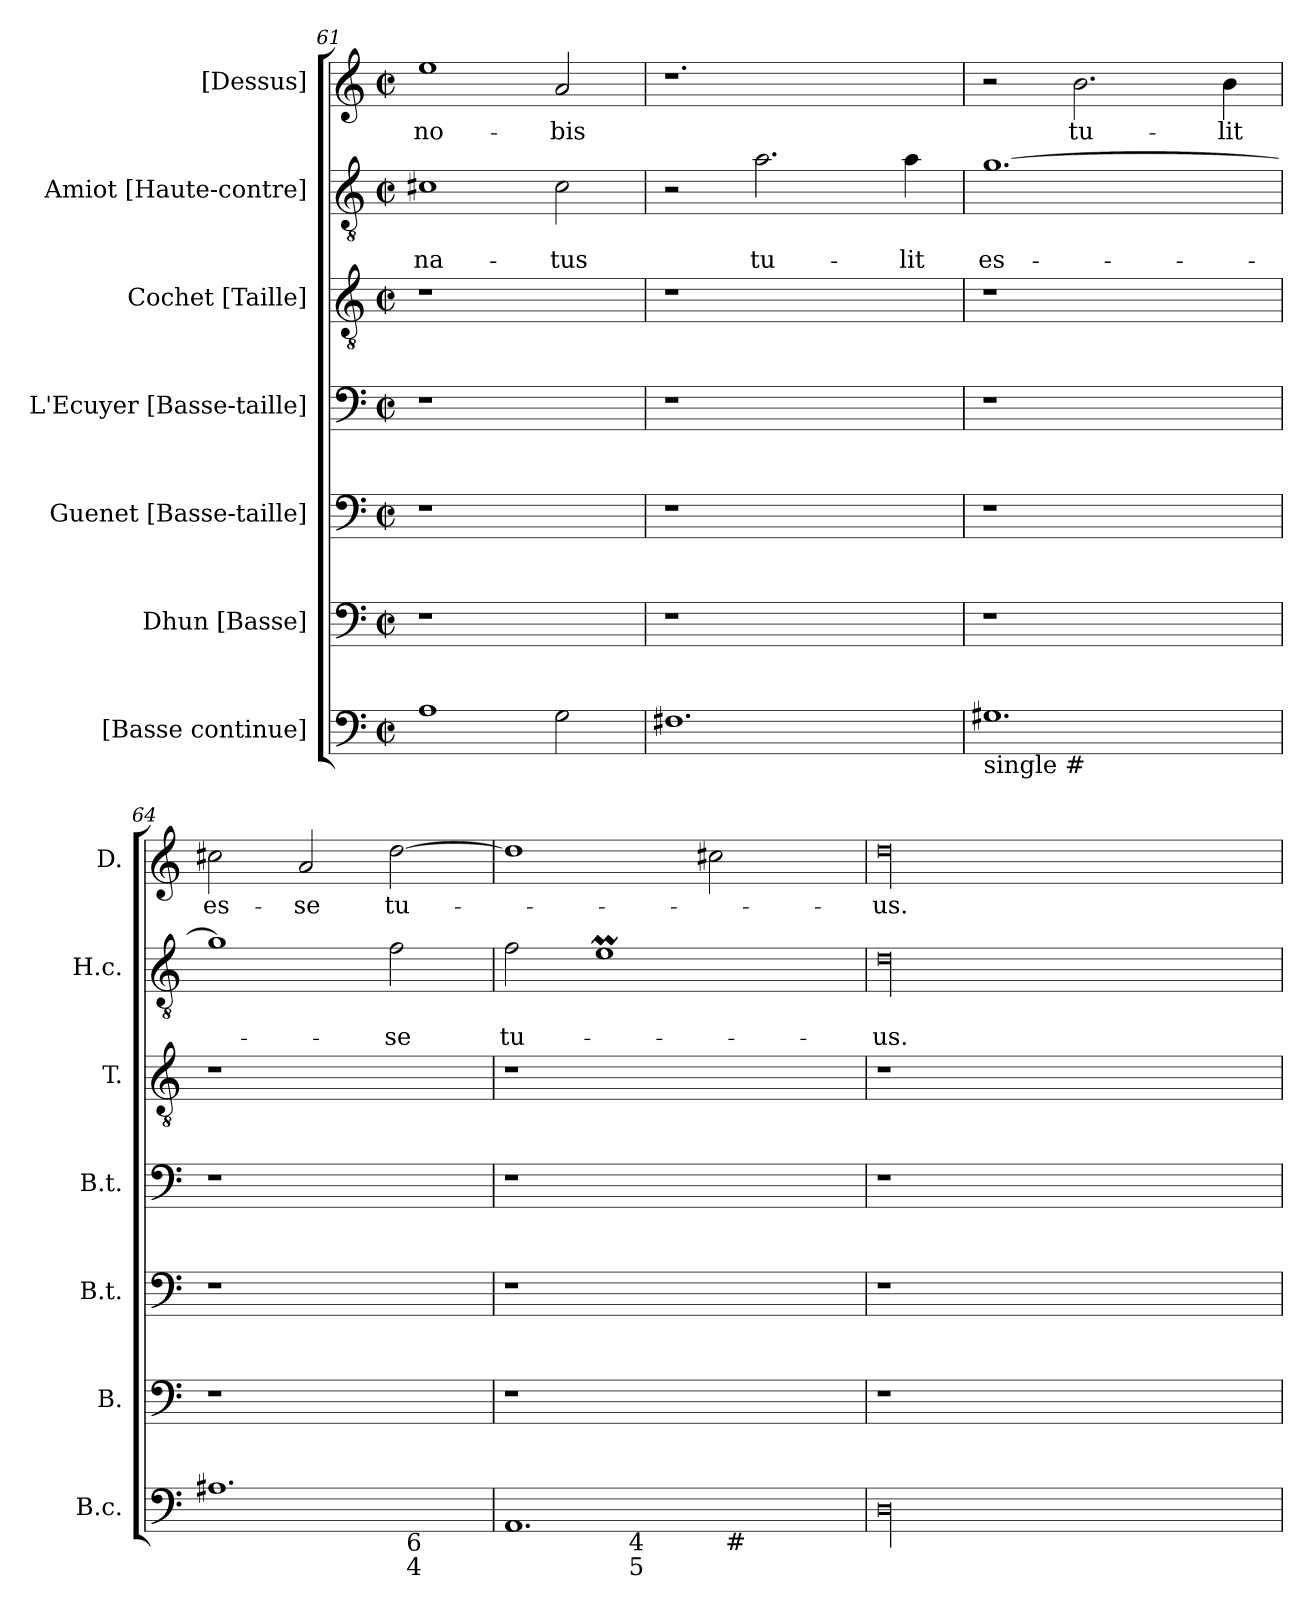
**kern	**kern	**kern	**kern	**kern	**kern	**text	**text	**kern	**text
*part7	*part6	*part5	*part4	*part3	*part2	*part2	*part2	*part1	*part1
*staff7	*staff6	*staff5	*staff4	*staff3	*staff2	*staff2	*staff2	*staff1	*staff1
*I"[Basse continue]	*I"Dhun [Basse]	*I"Guenet [Basse-taille]	*I"L'Ecuyer [Basse-taille]	*I"Cochet [Taille]	*I"Amiot [Haute-contre]	*	*	*I"[Dessus]	*
*I'B.c.	*I'B.	*I'B.t.	*I'B.t.	*I'T.	*I'H.c.	*	*	*I'D.	*
*clefF4	*clefF4	*clefF4	*clefF4	*clefGv2	*clefGv2	*	*	*clefG2	*
*k[]	*k[]	*k[]	*k[]	*k[]	*k[]	*	*	*k[]	*
*C:	*C:	*C:	*C:	*C:	*C:	*	*	*C:	*
*M2/2	*M2/2	*M2/2	*M2/2	*M2/2	*M2/2	*	*	*M2/2	*
*met(c|)	*met(c|)	*met(c|)	*met(c|)	*met(c|)	*met(c|)	*	*	*met(c|)	*
=61	=61	=61	=61	=61	=61	=61	=61	=61	=61
!	!	!	!	!	!	!	!LO:LY:b	!	!LO:LY:b
1A	1r	1r	1r	1r	1c#X	.	na-	1ee	no-
!	!	!	!	!	!	!	!LO:LY:b	!	!LO:LY:b
2G\	2ryy	2ryy	2ryy	2ryy	2c#\	.	-tus	2a/	-bis
=62	=62	=62	=62	=62	=62	=62	=62	=62	=62
1.F#X	1r	1r	1r	1r	2r	.	.	1.r	.
!	!	!	!	!	!	!	!LO:LY:b	!	!
.	.	.	.	.	2.a\	.	tu-	.	.
.	2ryy	2ryy	2ryy	2ryy	.	.	.	.	.
!	!	!	!	!	!	!	!LO:LY:b	!	!
.	.	.	.	.	4a\	.	-lit	.	.
=63	=63	=63	=63	=63	=63	=63	=63	=63	=63
!LO:TX:b:t=single #	!	!	!	!	!	!	!	!	!
!	!	!	!	!	!	!	!LO:LY:b	!	!
1.G#	1r	1r	1r	1r	[>1.g	.	es-	2r	.
!	!	!	!	!	!	!	!	!	!LO:LY:b
.	.	.	.	.	.	.	.	2.b\	tu-
.	2ryy	2ryy	2ryy	2ryy	.	.	.	.	.
!	!	!	!	!	!	!	!	!	!LO:LY:b
.	.	.	.	.	.	.	.	4b\	-lit
=64	=64	=64	=64	=64	=64	=64	=64	=64	=64
!LO:TX:b:t=single #	!	!	!	!	!	!	!	!	!
!	!	!	!	!	!	!	!	!	!LO:LY:b
*^	*	*	*	*	*	*	*	*	*
1.A#	1ryy	1r	1r	1r	1r	1g]	.	.	2cc#X\	es-
!	!	!	!	!	!	!	!	!	!	!LO:LY:b
.	.	.	.	.	.	.	.	.	2a/	-se
!	!	!	!	!	!	!	!	!LO:LY:b	!	!LO:LY:b
.	32ryy	2ryy	2ryy	2ryy	2ryy	2f\	.	-se	[>2dd\	tu-
!	!LO:TX:b:t=6	!	!	!	!	!	!	!	!	!
!	!LO:TX:b:t=4	!	!	!	!	!	!	!	!	!
.	4...ryy	.	.	.	.	.	.	.	.	.
=65	=65	=65	=65	=65	=65	=65	=65	=65	=65	=65
!	!	!	!	!	!	!	!	!LO:LY:b	!	!
*	*^	*	*	*	*	*	*	*	*	*
1.AA	2ryy	1ryy	1r	1r	1r	1r	2f\	.	tu-	1dd]	.
.	16.ryy	.	.	.	.	.	1em	.	.	.	.
!	!LO:TX:b:t=4	!	!	!	!	!	!	!	!	!	!
!	!LO:TX:b:t=5	!	!	!	!	!	!	!	!	!	!
.	2ryy	.	.	.	.	.	.	.	.	.	.
.	.	32ryy	2ryy	2ryy	2ryy	2ryy	.	.	.	2cc#X\	.
!	!	!LO:TX:b:t=#	!	!	!	!	!	!	!	!	!
.	.	4...ryy	.	.	.	.	.	.	.	.	.
.	4ryy	.	.	.	.	.	.	.	.	.	.
.	8ryy	.	.	.	.	.	.	.	.	.	.
.	32ryy	.	.	.	.	.	.	.	.	.	.
=66	=66	=66	=66	=66	=66	=66	=66	=66	=66	=66	=66
!	!	!	!	!	!	!	!	!	!LO:LY:b	!	!LO:LY:b
*v	*v	*v	*	*	*	*	*	*	*	*	*
00D	1r	1r	1r	1r	00d	.	-us.	00dd	-us.
.	0.ryy	0.ryy	0.ryy	0.ryy	.	.	.	.	.
=!	=!	=!	=!	=!	=!	=!	=!	=!	=!
*-	*-	*-	*-	*-	*-	*-	*-	*-	*-
